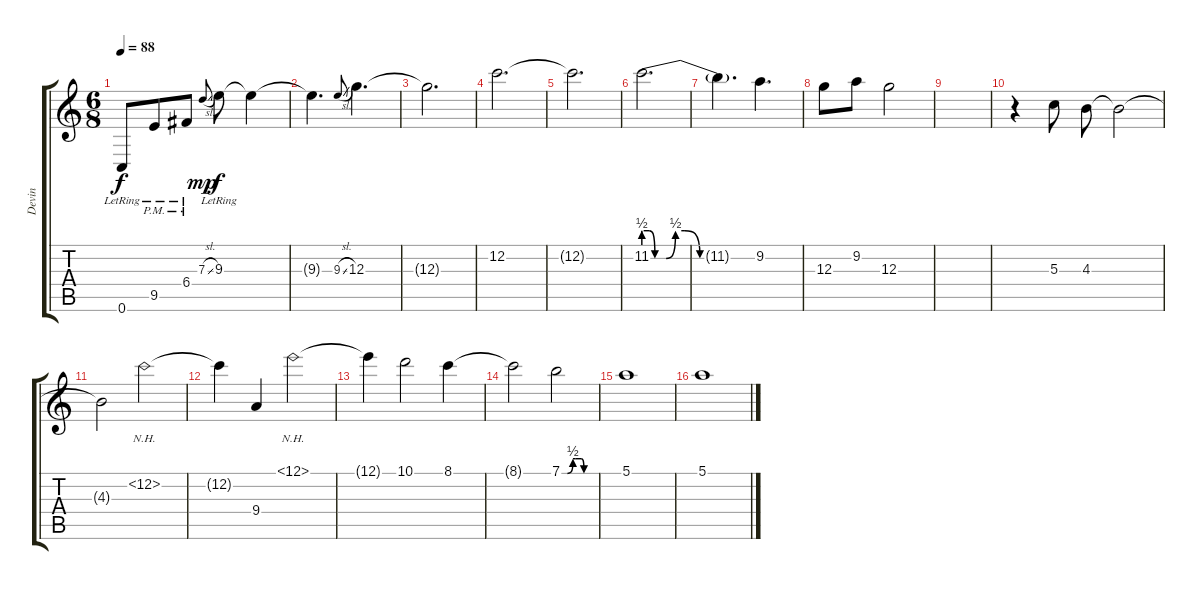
\track ("Devin" "Devin") {instrument acousticguitarnylon}
\staff {score tabs}
\tuning (E4 C4 G3 C3 G2 C2) {hide}
\ts (6 8)
\tempo 88
\clef g2
\ks c
0.6{lr}.8{dy f} 9.5{pm lr}.8 6.4{pm lr}.8 7.3{sl}.8{gr onbeat dy mp} 9.3{lr}.8{dy f} 9.3{t}.4 |
9.3{t}.4{d} 9.3{sl}.8{gr onbeat} 12.3.4{d} |
12.3{t}.2{d} |
12.2.2{d} |
12.2{t}.2{d} |
11.2{be (custom 0 2 3 2 6 0 12 0 17 2 22 2 30 0 40 0 50 0 60 0)}.2{d} |
11.2{t}.4{d} 9.2.4{d} |
12.3.8 9.2.8 12.3.2 |
|
r.4 5.3.8 4.3.8 4.3{t}.2 |
4.3{t}.2 12.2{nh}.2 |
12.2{t}.4 9.4.4 12.1{nh}.2 |
12.1{t}.4 10.1.2 8.1.4 |
8.1{t}.2 7.1{be (custom 0 0 10 0 20 2 25 2 35 2 40 0 60 0)}.2 |
5.1.1 |
5.1.1
